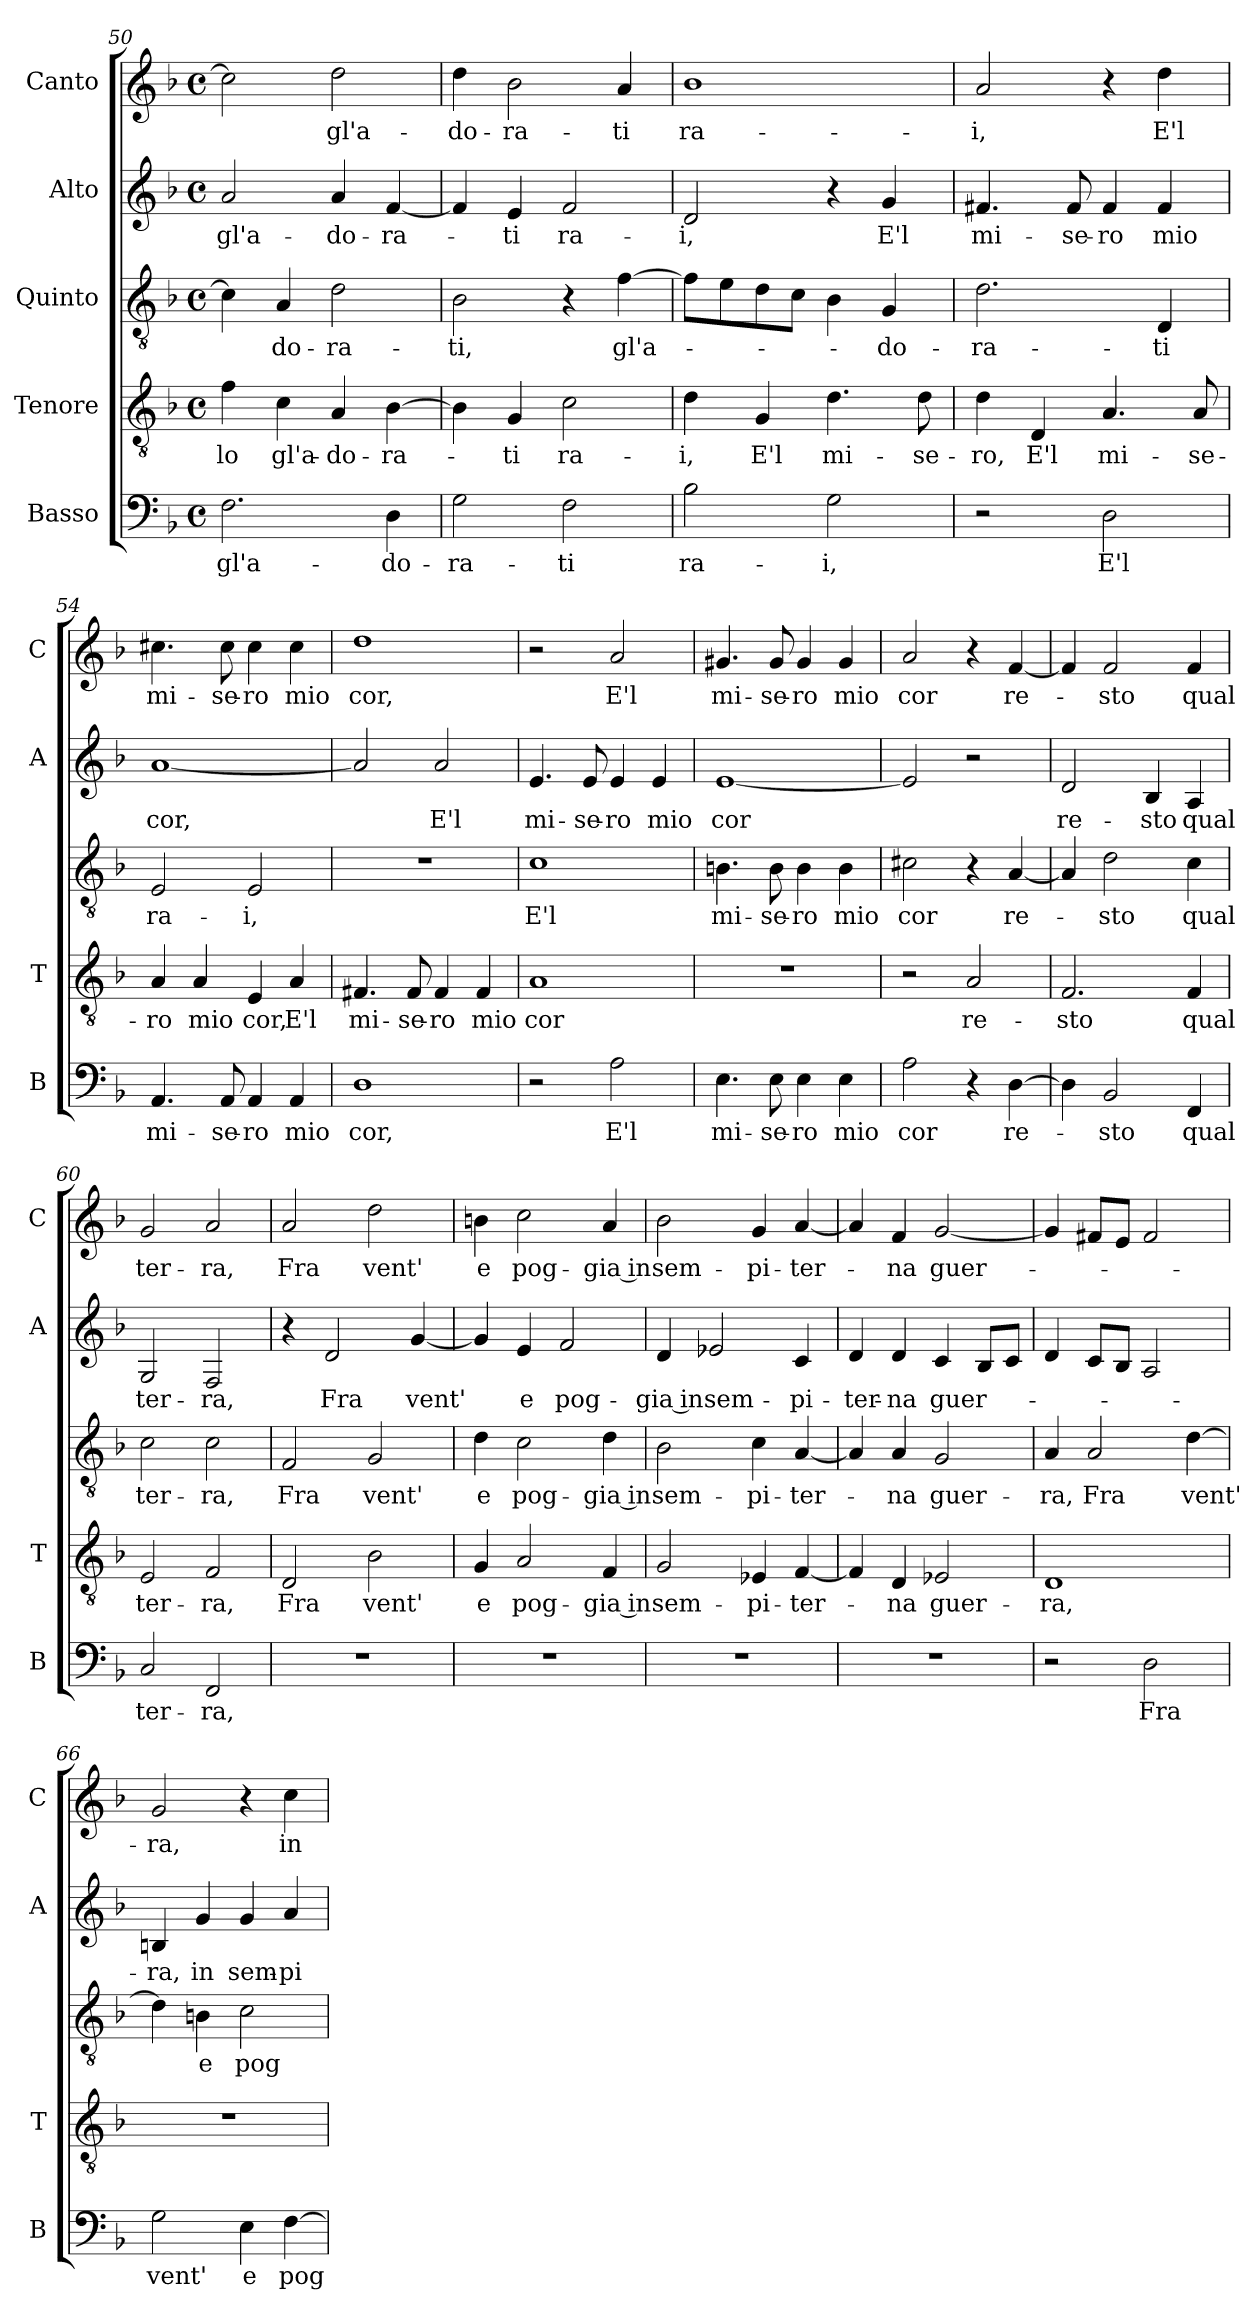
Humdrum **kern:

**kern	**text	**kern	**text	**kern	**text	**kern	**text	**kern	**text
*part5	*part5	*part4	*part4	*part3	*part3	*part2	*part2	*part1	*part1
*staff5	*staff5	*staff4	*staff4	*staff3	*staff3	*staff2	*staff2	*staff1	*staff1
*I"Basso	*	*I"Tenore	*	*I"Quinto	*	*I"Alto	*	*I"Canto	*
*I'B	*	*I'T	*	*	*	*I'A	*	*I'C	*
*clefF4	*	*clefGv2	*	*clefGv2	*	*clefG2	*	*clefG2	*
*k[b-]	*	*k[b-]	*	*k[b-]	*	*k[b-]	*	*k[b-]	*
*F:	*	*F:	*	*F:	*	*F:	*	*F:	*
*M4/4	*	*M4/4	*	*M4/4	*	*M4/4	*	*M4/4	*
*met(c)	*	*met(c)	*	*met(c)	*	*met(c)	*	*met(c)	*
=50	=50	=50	=50	=50	=50	=50	=50	=50	=50
!	!LO:LY:b	!	!LO:LY:b	!	!	!	!LO:LY:b	!	!
2.F\	gl'a-	4f\	-lo	4c\]	.	2a/	gl'a-	2cc\]	.
!	!	!	!LO:LY:b	!	!LO:LY:b	!	!	!	!
.	.	4c\	gl'a-	4A/	-do-	.	.	.	.
!	!	!	!LO:LY:b	!	!LO:LY:b	!	!LO:LY:b	!	!LO:LY:b
.	.	4A/	-do-	2d\	-ra-	4a/	-do-	2dd\	gl'a-
!	!LO:LY:b	!	!LO:LY:b	!	!	!	!LO:LY:b	!	!
4D\	-do-	[4B-\	-ra-	.	.	[4f/	-ra-	.	.
=51	=51	=51	=51	=51	=51	=51	=51	=51	=51
!	!LO:LY:b	!	!	!	!LO:LY:b	!	!	!	!LO:LY:b
2G\	-ra-	4B-\]	.	2B-\	-ti,	4f/]	.	4dd\	-do-
!	!	!	!LO:LY:b	!	!	!	!LO:LY:b	!	!LO:LY:b
.	.	4G/	-ti	.	.	4e/	-ti	2b-\	-ra-
!	!LO:LY:b	!	!LO:LY:b	!	!	!	!LO:LY:b	!	!
2F\	-ti	2c\	ra-	4r	.	2f/	ra-	.	.
!	!	!	!	!	!LO:LY:b	!	!	!	!LO:LY:b
.	.	.	.	[4f\	gl'a-	.	.	4a/	-ti
=52	=52	=52	=52	=52	=52	=52	=52	=52	=52
!	!LO:LY:b	!	!LO:LY:b	!	!	!	!LO:LY:b	!	!LO:LY:b
2B-\	ra-	4d\	-i,	8f\L]	.	2d/	-i,	1b-	ra-
.	.	.	.	8e\	.	.	.	.	.
!	!	!	!LO:LY:b	!	!	!	!	!	!
.	.	4G/	E'l	8d\	.	.	.	.	.
.	.	.	.	8c\J	.	.	.	.	.
!	!LO:LY:b	!	!LO:LY:b	!	!	!	!	!	!
2G\	-i,	4.d\	mi-	4B-\	.	4r	.	.	.
!	!	!	!	!	!LO:LY:b	!	!LO:LY:b	!	!
.	.	.	.	4G/	-do-	4g/	E'l	.	.
!	!	!	!LO:LY:b	!	!	!	!	!	!
.	.	8d\	-se-	.	.	.	.	.	.
=53	=53	=53	=53	=53	=53	=53	=53	=53	=53
!	!	!	!LO:LY:b	!	!LO:LY:b	!	!LO:LY:b	!	!LO:LY:b
2r	.	4d\	-ro,	2.d\	-ra-	4.f#X/	mi-	2a/	-i,
!	!	!	!LO:LY:b	!	!	!	!	!	!
.	.	4D/	E'l	.	.	.	.	.	.
!	!	!	!	!	!	!	!LO:LY:b	!	!
.	.	.	.	.	.	8f#/	-se-	.	.
!	!LO:LY:b	!	!LO:LY:b	!	!	!	!LO:LY:b	!	!
2D\	E'l	4.A/	mi-	.	.	4f#/	-ro	4r	.
!	!	!	!	!	!LO:LY:b	!	!LO:LY:b	!	!LO:LY:b
.	.	.	.	4D/	-ti	4f#/	mio	4dd\	E'l
!	!	!	!LO:LY:b	!	!	!	!	!	!
.	.	8A/	-se-	.	.	.	.	.	.
=54	=54	=54	=54	=54	=54	=54	=54	=54	=54
!	!LO:LY:b	!	!LO:LY:b	!	!LO:LY:b	!	!LO:LY:b	!	!LO:LY:b
4.AA/	mi-	4A/	-ro	2E/	ra-	[1a	cor,	4.cc#X\	mi-
!	!	!	!LO:LY:b	!	!	!	!	!	!
.	.	4A/	mio	.	.	.	.	.	.
!	!LO:LY:b	!	!	!	!	!	!	!	!LO:LY:b
8AA/	-se-	.	.	.	.	.	.	8cc#\	-se-
!	!LO:LY:b	!	!LO:LY:b	!	!LO:LY:b	!	!	!	!LO:LY:b
4AA/	-ro	4E/	cor,	2E/	-i,	.	.	4cc#\	-ro
!	!LO:LY:b	!	!LO:LY:b	!	!	!	!	!	!LO:LY:b
4AA/	mio	4A/	E'l	.	.	.	.	4cc#\	mio
=55	=55	=55	=55	=55	=55	=55	=55	=55	=55
!	!LO:LY:b	!	!LO:LY:b	!	!	!	!	!	!LO:LY:b
1D	cor,	4.F#X/	mi-	1r	.	2a/]	.	1dd	cor,
!	!	!	!LO:LY:b	!	!	!	!	!	!
.	.	8F#/	-se-	.	.	.	.	.	.
!	!	!	!LO:LY:b	!	!	!	!LO:LY:b	!	!
.	.	4F#/	-ro	.	.	2a/	E'l	.	.
!	!	!	!LO:LY:b	!	!	!	!	!	!
.	.	4F#/	mio	.	.	.	.	.	.
!!LO:LB:g=z
=56	=56	=56	=56	=56	=56	=56	=56	=56	=56
!	!	!	!LO:LY:b	!	!LO:LY:b	!	!LO:LY:b	!	!
2r	.	1A	cor	1c	E'l	4.e/	mi-	2r	.
!	!	!	!	!	!	!	!LO:LY:b	!	!
.	.	.	.	.	.	8e/	-se-	.	.
!	!LO:LY:b	!	!	!	!	!	!LO:LY:b	!	!LO:LY:b
2A\	E'l	.	.	.	.	4e/	-ro	2a/	E'l
!	!	!	!	!	!	!	!LO:LY:b	!	!
.	.	.	.	.	.	4e/	mio	.	.
=57	=57	=57	=57	=57	=57	=57	=57	=57	=57
!	!LO:LY:b	!	!	!	!LO:LY:b	!	!LO:LY:b	!	!LO:LY:b
4.E\	mi-	1r	.	4.Bn\	mi-	[1e	cor	4.g#X/	mi-
!	!LO:LY:b	!	!	!	!LO:LY:b	!	!	!	!LO:LY:b
8E\	-se-	.	.	8B\	-se-	.	.	8g#/	-se-
!	!LO:LY:b	!	!	!	!LO:LY:b	!	!	!	!LO:LY:b
4E\	-ro	.	.	4B\	-ro	.	.	4g#/	-ro
!	!LO:LY:b	!	!	!	!LO:LY:b	!	!	!	!LO:LY:b
4E\	mio	.	.	4B\	mio	.	.	4g#/	mio
=58	=58	=58	=58	=58	=58	=58	=58	=58	=58
!	!LO:LY:b	!	!	!	!LO:LY:b	!	!	!	!LO:LY:b
2A\	cor	2r	.	2c#X\	cor	2e/]	.	2a/	cor
!	!	!	!LO:LY:b	!	!	!	!	!	!
4r	.	2A/	re-	4r	.	2r	.	4r	.
!	!LO:LY:b	!	!	!	!LO:LY:b	!	!	!	!LO:LY:b
[4D\	re-	.	.	[4A/	re-	.	.	[4f/	re-
=59	=59	=59	=59	=59	=59	=59	=59	=59	=59
!	!	!	!LO:LY:b	!	!	!	!LO:LY:b	!	!
4D\]	.	2.F/	-sto	4A/]	.	2d/	re-	4f/]	.
!	!LO:LY:b	!	!	!	!LO:LY:b	!	!	!	!LO:LY:b
2BB-/	-sto	.	.	2d\	-sto	.	.	2f/	-sto
!	!	!	!	!	!	!	!LO:LY:b	!	!
.	.	.	.	.	.	4B-/	-sto	.	.
!	!LO:LY:b	!	!LO:LY:b	!	!LO:LY:b	!	!LO:LY:b	!	!LO:LY:b
4FF/	qual	4F/	qual	4c\	qual	4A/	qual	4f/	qual
=60	=60	=60	=60	=60	=60	=60	=60	=60	=60
!	!LO:LY:b	!	!LO:LY:b	!	!LO:LY:b	!	!LO:LY:b	!	!LO:LY:b
2C/	ter-	2E/	ter-	2c\	ter-	2G/	ter-	2g/	ter-
!	!LO:LY:b	!	!LO:LY:b	!	!LO:LY:b	!	!LO:LY:b	!	!LO:LY:b
2FF/	-ra,	2F/	-ra,	2c\	-ra,	2F/	-ra,	2a/	-ra,
=61	=61	=61	=61	=61	=61	=61	=61	=61	=61
!	!	!	!LO:LY:b	!	!LO:LY:b	!	!	!	!LO:LY:b
1r	.	2D/	Fra	2F/	Fra	4r	.	2a/	Fra
!	!	!	!	!	!	!	!LO:LY:b	!	!
.	.	.	.	.	.	2d/	Fra	.	.
!	!	!	!LO:LY:b	!	!LO:LY:b	!	!	!	!LO:LY:b
.	.	2B-\	vent'	2G/	vent'	.	.	2dd\	vent'
!	!	!	!	!	!	!	!LO:LY:b	!	!
.	.	.	.	.	.	[4g/	vent'	.	.
!!LO:PB:g=z
=62	=62	=62	=62	=62	=62	=62	=62	=62	=62
!	!	!	!LO:LY:b	!	!LO:LY:b	!	!	!	!LO:LY:b
1r	.	4G/	e	4d\	e	4g/]	.	4bn\	e
!	!	!	!LO:LY:b	!	!LO:LY:b	!	!LO:LY:b	!	!LO:LY:b
.	.	2A/	pog-	2c\	pog-	4e/	e	2cc\	pog-
!	!	!	!	!	!	!	!LO:LY:b	!	!
.	.	.	.	.	.	2f/	pog-	.	.
!	!	!	!LO:LY:b	!	!LO:LY:b	!	!	!	!LO:LY:b
.	.	4F/	-gia in	4d\	-gia in	.	.	4a/	-gia in
=63	=63	=63	=63	=63	=63	=63	=63	=63	=63
!	!	!	!LO:LY:b	!	!LO:LY:b	!	!LO:LY:b	!	!LO:LY:b
1r	.	2G/	sem-	2B-\	sem-	4d/	-gia in	2b-\	sem-
!	!	!	!	!	!	!	!LO:LY:b	!	!
.	.	.	.	.	.	2e-X/	sem-	.	.
!	!	!	!LO:LY:b	!	!LO:LY:b	!	!	!	!LO:LY:b
.	.	4E-X/	-pi-	4c\	-pi-	.	.	4g/	-pi-
!	!	!	!LO:LY:b	!	!LO:LY:b	!	!LO:LY:b	!	!LO:LY:b
.	.	[4F/	-ter-	[4A/	-ter-	4c/	-pi-	[4a/	-ter-
=64	=64	=64	=64	=64	=64	=64	=64	=64	=64
!	!	!	!	!	!	!	!LO:LY:b	!	!
1r	.	4F/]	.	4A/]	.	4d/	-ter-	4a/]	.
!	!	!	!LO:LY:b	!	!LO:LY:b	!	!LO:LY:b	!	!LO:LY:b
.	.	4D/	-na	4A/	-na	4d/	-na	4f/	-na
!	!	!	!LO:LY:b	!	!LO:LY:b	!	!LO:LY:b	!	!LO:LY:b
.	.	2E-X/	guer-	2G/	guer-	4c/	guer-	[2g/	guer-
.	.	.	.	.	.	8B-/L	.	.	.
.	.	.	.	.	.	8c/J	.	.	.
=65	=65	=65	=65	=65	=65	=65	=65	=65	=65
!	!	!	!LO:LY:b	!	!LO:LY:b	!	!	!	!
2r	.	1D	-ra,	4A/	-ra,	4d/	.	4g/]	.
!	!	!	!	!	!LO:LY:b	!	!	!	!
.	.	.	.	2A/	Fra	8c/L	.	8f#X/L	.
.	.	.	.	.	.	8B-/J	.	8e/J	.
!	!LO:LY:b	!	!	!	!	!	!	!	!
2D\	Fra	.	.	.	.	2A/	.	2f#/	.
!	!	!	!	!	!LO:LY:b	!	!	!	!
.	.	.	.	[4d\	vent'	.	.	.	.
=66	=66	=66	=66	=66	=66	=66	=66	=66	=66
!	!LO:LY:b	!	!	!	!	!	!LO:LY:b	!	!LO:LY:b
2G\	vent'	1r	.	4d\]	.	4Bn/	-ra,	2g/	-ra,
!	!	!	!	!	!LO:LY:b	!	!LO:LY:b	!	!
.	.	.	.	4Bn\	e	4g/	in	.	.
!	!LO:LY:b	!	!	!	!LO:LY:b	!	!LO:LY:b	!	!
4E\	e	.	.	2c\	pog-	4g/	sem-	4r	.
!	!LO:LY:b	!	!	!	!	!	!LO:LY:b	!	!LO:LY:b
[4F\	pog-	.	.	.	.	4a/	-pi-	4cc\	in
=	=	=	=	=	=	=	=	=	=
*-	*-	*-	*-	*-	*-	*-	*-	*-	*-
